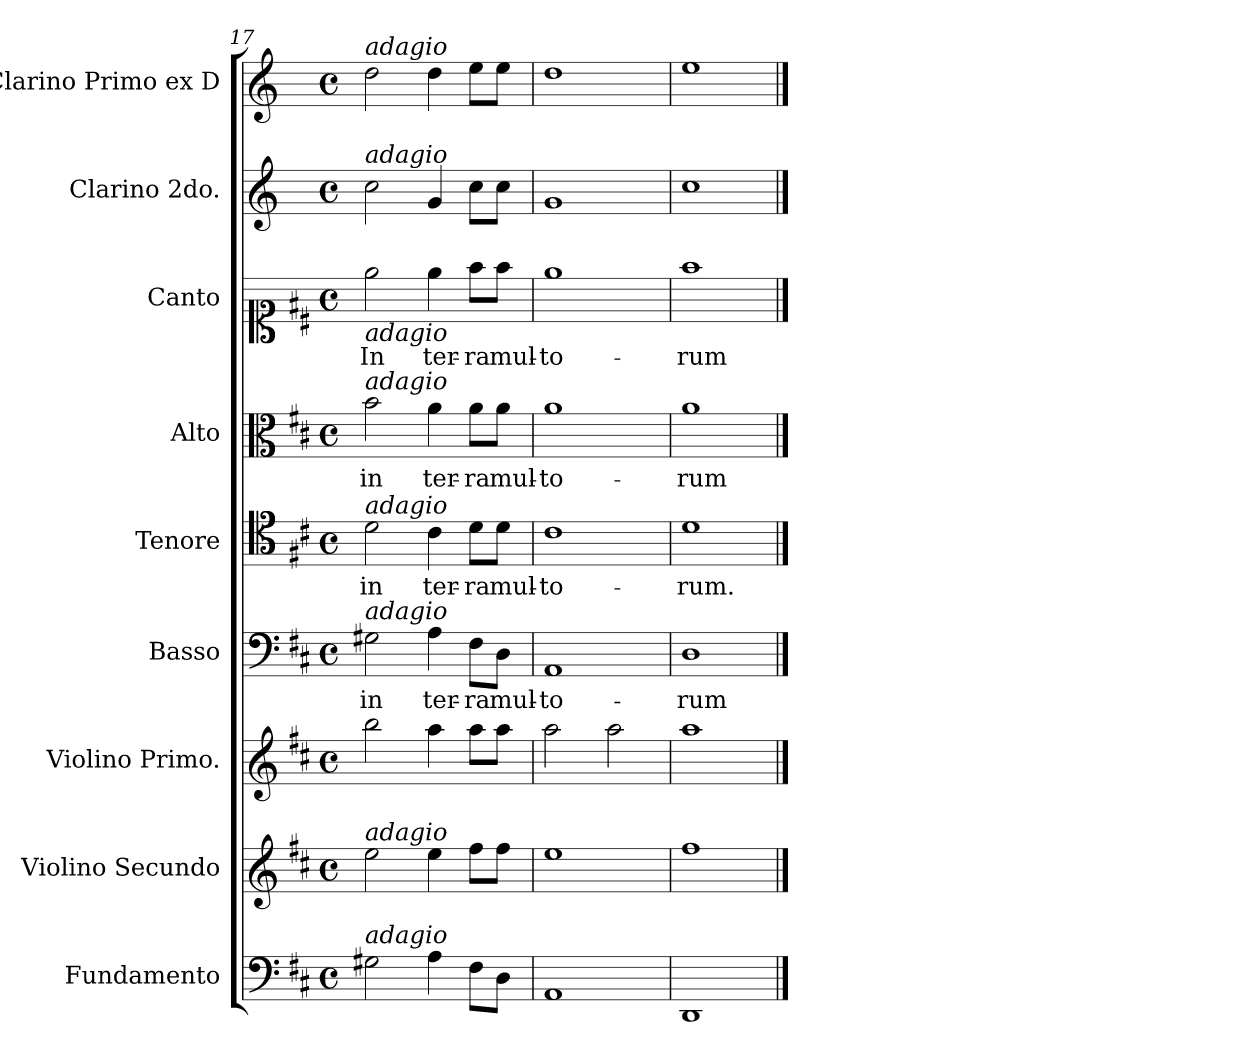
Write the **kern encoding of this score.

**kern	**kern	**kern	**kern	**text	**kern	**text	**kern	**text	**kern	**text	**kern	**kern
*part9	*part8	*part7	*part6	*part6	*part5	*part5	*part4	*part4	*part3	*part3	*part2	*part1
*staff9	*staff8	*staff7	*staff6	*staff6	*staff5	*staff5	*staff4	*staff4	*staff3	*staff3	*staff2	*staff1
*I"Fundamento	*I"Violino Secundo	*I"Violino Primo.	*I"Basso	*	*I"Tenore	*	*I"Alto	*	*I"Canto	*	*I"Clarino 2do.	*I"Clarino Primo ex D
*	*I'vl 2	*I'vl 1	*I'B	*	*I'T	*	*I'A	*	*	*	*	*
*clefF4	*clefG2	*clefG2	*clefF4	*	*clefC4	*	*clefC3	*	*clefC1	*	*clefG2	*clefG2
*	*	*	*	*	*	*	*	*	*	*	*ITrd-1c-2	*ITrd-1c-2
*k[f#c#]	*k[f#c#]	*k[f#c#]	*k[f#c#]	*	*k[f#c#]	*	*k[f#c#]	*	*k[f#c#]	*	*k[f#c#]	*k[f#c#]
*D:	*D:	*D:	*D:	*	*D:	*	*D:	*	*D:	*	*D:	*D:
*M4/4	*M4/4	*M4/4	*M4/4	*	*M4/4	*	*M4/4	*	*M4/4	*	*M4/4	*M4/4
*met(c)	*met(c)	*met(c)	*met(c)	*	*met(c)	*	*met(c)	*	*met(c)	*	*met(c)	*met(c)
=17	=17	=17	=17	=17	=17	=17	=17	=17	=17	=17	=17	=17
!	!	!	!	!	!	!	!	!	!	!	!	!LO:TX:a:i:t=adagio
!	!	!	!	!	!	!	!	!	!	!	!LO:TX:a:i:t=adagio	!
!	!	!	!	!	!	!	!	!	!LO:TX:b:i:t=adagio	!	!	!
!	!	!	!	!	!	!	!LO:TX:a:i:t=adagio	!	!	!	!	!
!	!	!	!	!	!LO:TX:a:i:t=adagio	!	!	!	!	!	!	!
!	!	!	!LO:TX:a:i:t=adagio	!	!	!	!	!	!	!	!	!
!	!LO:TX:a:i:t=adagio	!	!	!	!	!	!	!	!	!	!	!
!LO:TX:a:i:t=adagio	!	!	!	!	!	!	!	!	!	!	!	!
2G#X\	2ee\	2bb\	2G#X\	in	2d\	in	2b\	in	2ee\	In	2dd\	2ee\
4A\	4ee\	4aa\	4A\	ter-	4c#\	ter-	4a\	ter-	4ee\	ter-	4a/	4ee\
8F#\L	8ff#\L	8aa\L	8F#\L	-ra	8d\L	-ra	8a\L	-ra	8ff#\L	-ra	8dd\L	8ff#\L
8D\J	8ff#\J	8aa\J	8D\J	mul-	8d\J	mul-	8a\J	mul-	8ff#\J	mul-	8dd\J	8ff#\J
=18	=18	=18	=18	=18	=18	=18	=18	=18	=18	=18	=18	=18
1AA	1ee	2aa\	1AA	-to-	1c#	-to-	1a	-to-	1ee	-to-	1a	1ee
.	.	2aa\	.	.	.	.	.	.	.	.	.	.
=19	=19	=19	=19	=19	=19	=19	=19	=19	=19	=19	=19	=19
1DD	1ff#	1aa	1D	-rum	1d	-rum.	1a	-rum	1ff#	-rum	1dd	1ff#
==	==	==	==	==	==	==	==	==	==	==	==	==
*-	*-	*-	*-	*-	*-	*-	*-	*-	*-	*-	*-	*-
